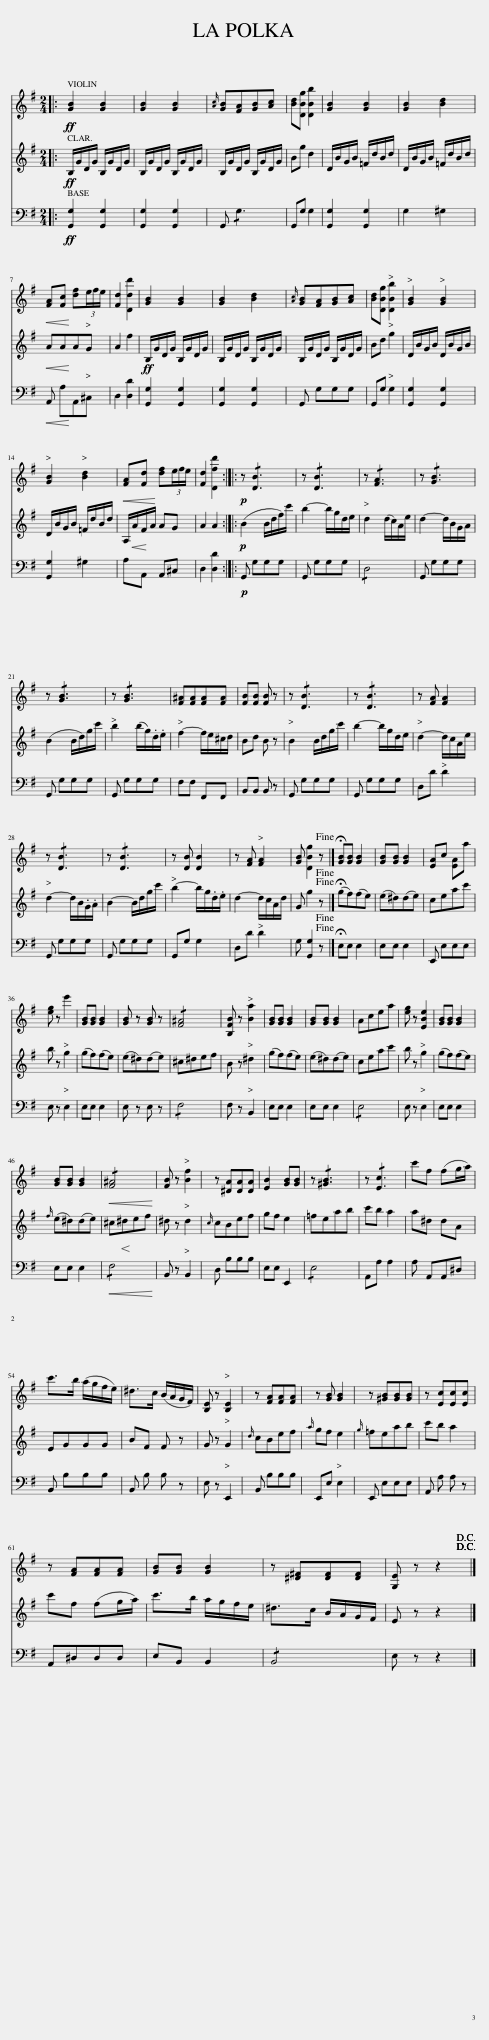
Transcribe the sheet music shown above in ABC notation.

X:1
%%score 1 2 3
L:1/8
M:2/4
I:linebreak $
K:G
V:1 treble
V:2 treble
V:3 bass
V:1
|:!ff! [GB]2 [GB]2 | [GB]2 [GB]2 |{[Ac]} [GB][FA][GB][Ac] | [Bd][DBg] [DBb]2 | [GB]2 [GB]2 | %5
 [GB]2 [Bd]2 |$!<(! [FA][Fc]!<)! [df](3e/f/e/ | [Fd]2 [Ddd']2 | [GB]2 [GB]2 | [GB]2 [Bd]2 | %10
{[Ac]} [GB][FA][GB][Ac] | [Bd][DBg] [DBb]2 | [GB]2 [GB]2 |$ [GB]2 [Bd]2 |!<(! [FA][Fd]!<)! [df](3e/f/e/ | %15
 [Fd]2 [Dfd']2 ::!p! z !/![DB]3 | z !/![DB]3 | z !/![FA]3 | z !/![GB]3 |$ %20
 z !/![GB]3 | z !/![GB]3 | [F^A][FA][FA][FA] | [FB][FB] [FB] z | z !/![DB]3 | %25
 z !/![DB]3 | z [FA] [FA]2 |$ z !/![DB]3 | z !/![DB]3 | z [DB] [DB]2 | %30
 z [FA] [FA]2 | [GB] [DBg]2 z!fine! |] !fermata![GB][GB] [GB]2 | [GB][GB] [GB]2 | [EA]c [EA]a |$ %35
 [eg] z e'2 | [GB][GB] [GB]2 | [GB] z [GB] z | !/![F^A]4 | [B,FB] z [Ba]2 | %40
 [GB][GB] [GB]2 | [GB][GB] [GB]2 | Acea | [eg] z [EBe]2 | [GB][GB] [GB]2 |$ %45
 [GB][GB] [GB]2 |!<(! !/![F^A]4!<)! | [FB] z [Bf]2 | z [^DA][DA][DA] | [EB]2 [GB][GB] | %50
 z !/![^GB]3 | z !/![Ec]3 | c'f (fg/a/) |$ c'>b (a/g/f/e/) | ^d>c (B/A/G/F/) | %55
 [B,E] z [B,E]2 | z [FA][FA][FA] | z [GB] [GB]2 | z [^GB][GB][GB] | z [Ec][Ec][Ec] |$ %60
 z [FA][FA][FA] | [GB][GB] [GB]2 | z [^D^F][DF][DF] | [G,E] z z2!D.C.! |] %64
V:2
|:!ff! B,/G/D/G/ B,/G/D/G/ | B,/G/D/G/ B,/G/D/G/ | B,/G/D/G/ B,/G/D/G/ | Bg d2 | D/B/G/B/ =F/d/B/d/ | %5
 D/B/G/B/ =F/d/B/d/ |$!<(! AA!<)!AG | A2 f2 |!ff! B,/G/D/G/ B,/G/D/G/ | B,/G/D/G/ B,/G/D/G/ | %10
 B,/G/D/G/ B,/G/D/G/ | Bd g2 | D/B/G/B/ D/B/G/B/ |$ D/B/G/B/ =F/d/B/d/ | A,/!<(!A/F/!<)!A/ AG | %15
 A2 A2 ::!p! (B2 B/d/f/)c'/ | b2- b/g/d/e/ | d2 (d/c/)A/e/ | d2- d/B/G/A/ |$ %20
 (B2 B/d/)g/c'/ | b2 (b/g/).d/.e/ | f2- f/e/^c/d/ | Bd B z | B2 B/d/g/c'/ | %25
 b2- b/g/d/e/ | d2- d/c/A/e/ |$ d2- d/B/.G/.A/ | B2- B/d/g/c'/ | b2- b/g/.d/.e/ | %30
 d2- d/c/A/d/ | G g2 z |] (!fermata!gf)(fe) | (e^d)(de) | ceac' |$ %35
 b z g2 | (gf)(fe) | (e^d)(de) | ^c^def | B z ^d2 | %40
 (gf)(fe) | (e^d)(de) | ceac' | b z g2 | (gf)(fe) |$ %45
{f} (e^d)(de) | ^c!<(!^d!<)!ef | ^d z d2 |{c} cBef | gf e2 | %50
 =feab | c'b a2 | a^d dA |$ EGGG | BF F z | %55
 G z G2 |{d} cBef |{a} gf e2 |{g} =feab | c'b a2 |$ %60
 c'f (fg/a/) | c'>b a/g/f/e/ | ^d>c B/A/G/F/ | E z z2 |] %64
V:3
|:!ff! [G,,G,]2 [G,,G,]2 | [G,,G,]2 [G,,G,]2 | G,, !/!G,3 | G,,G, G,2 | [G,,G,]2 [G,,G,]2 | %5
 G,2 ^G,2 |$!<(! A,, A,!<)!A,,^C, | D,2 [D,D]2 | [G,,G,]2 [G,,G,]2 | [G,,G,]2 [G,,G,]2 | %10
 G,, G,G,G, | G,,G, G,2 | [G,,G,]2 [G,,G,]2 |$ [G,,G,]2 ^G,2 | A,A,, A,,^C, | %15
 D,2 [D,D]2 ::!p! G,, G,G,G, | G,, G,G,G, | !/!D,4 | G,, G,G,G, |$ %20
 G,, G,G,G, | G,, G,G,G, | F,F, F,,F,, | B,,B,, B,, z | G,, G,G,G, | %25
 G,, G,G,G, | D,D D2 |$ G,, G,G,G, | G,, G,G,G, | G,,G, G,2 | %30
 D,D D2 | G, [G,,G,]2 z |] !fermata!E,E, E,2 | E,E, E,2 | E,, E,E,E, |$ %35
 E, z E,2 | E,E, E,2 | E, z E, z | !/!F,4 | F, z B,,2 | %40
 E,E, E,2 | E,E, E,2 | !/!E,4 | E, z E,2 | E,E, E,2 |$ %45
 E,E, E,2 |!<(! !/!F,4!<)! | B,, z B,,2 | D, B,B,B, | E,E, E,,2 | %50
 !/!E,4 | A,,A, A,2 | A, A,,A,,^D, |$ B,, B,B,B, | B,, B, B, z | %55
 E, z E,,2 | B,, B,B,B, | E,,E, E,2 | E,, E,E,E, | A,, A, A, z |$ %60
 A,,^D,D,D, | E,B,, B,,2 | !/!B,,4 | E, z z2 |] %64
